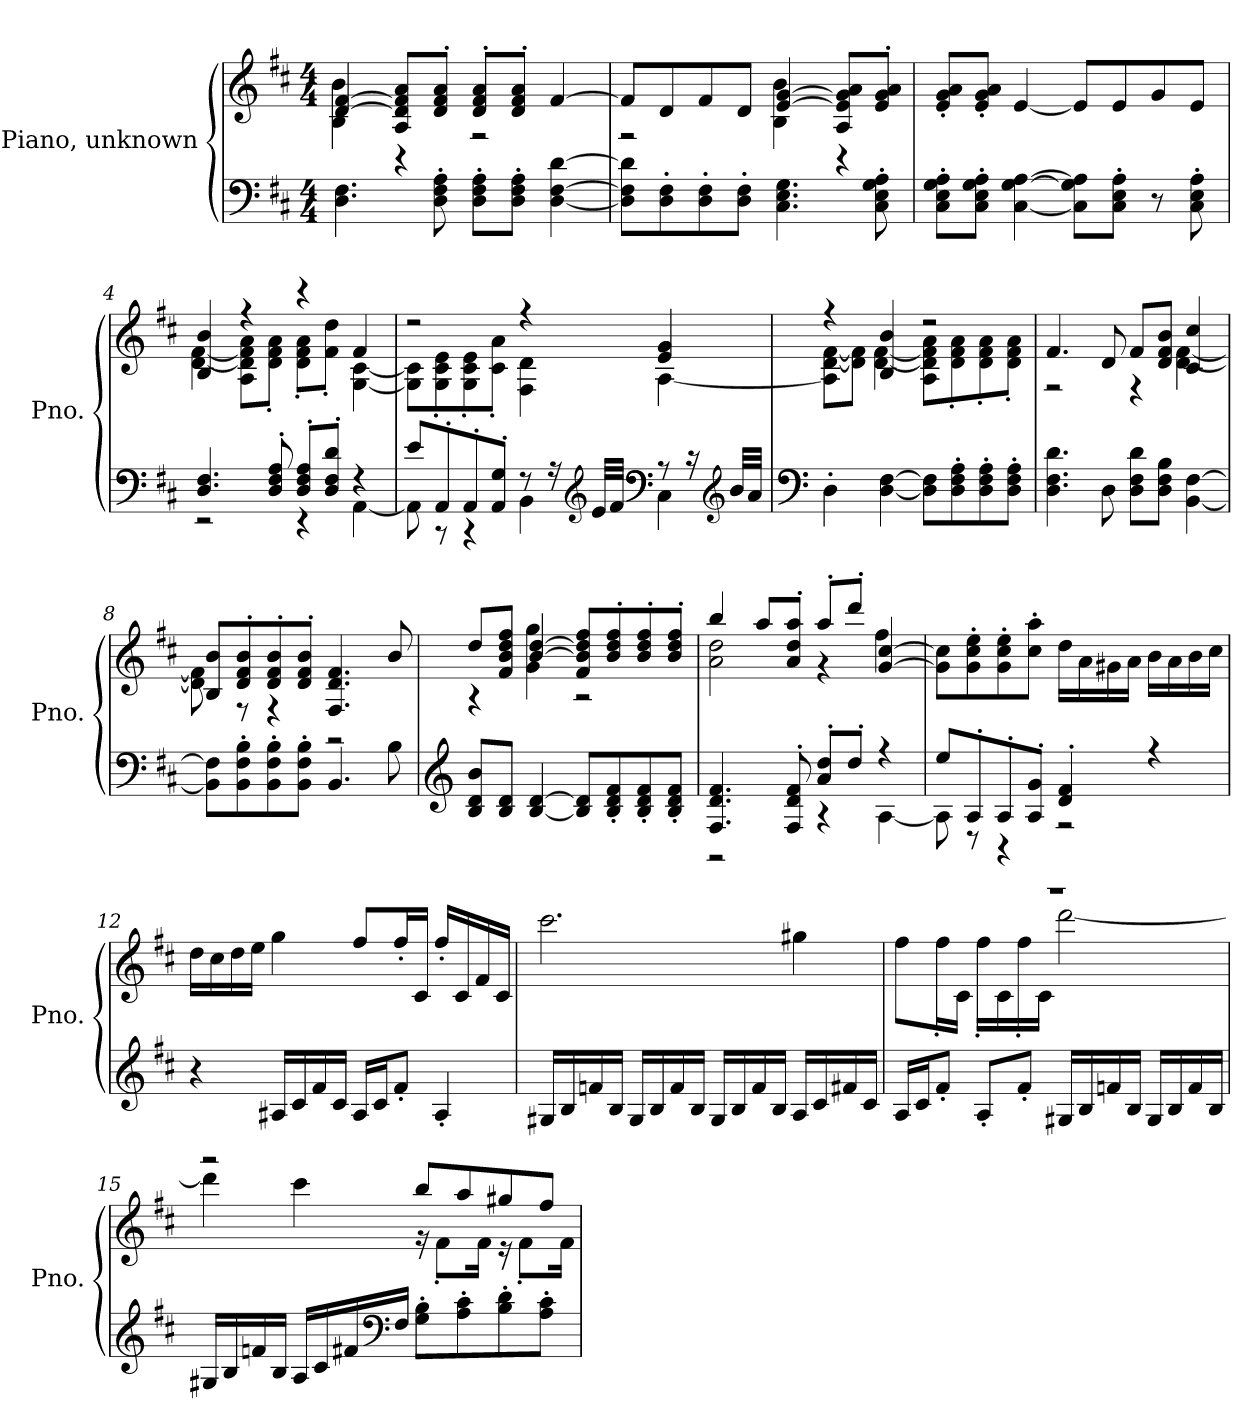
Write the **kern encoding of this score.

**kern	**kern
*part1	*part1
*staff2	*staff1
*I"Piano, unknown	*
*I'Pno.	*
*clefF4	*clefG2
*k[f#c#]	*k[f#c#]
*M4/4	*M4/4
*MM120	*MM120
=1	=1
*	*^
4.D\ 4.F#\	[4d/ [4f#/	4B\ 4b\
.	8A/ 8d/] 8f#/] 8a/L	4r
8D\' 8F#\' 8A\'	8d/' 8f#/' 8a/'J	.
8D\' 8F#\' 8A\'L	8d/' 8f#/' 8a/'L	2r
8D\' 8F#\' 8A\'J	8d/' 8f#/' 8a/'J	.
[4D\ [4F#\ [4d\	[4f#/	.
=2	=2	=2
8D\] 8F#\] 8d\]L	8f#/L]	2r
8D\' 8F#\'	8d/	.
8D\' 8F#\'	8f#/	.
8D\' 8F#\'J	8d/J	.
4.C#\ 4.E\ 4.G\	[4e/ [4g/	4B\ 4b\
.	8A/ 8e/] 8g/] 8a/L	4r
8C#\' 8E\' 8G\' 8A\'	8e/' 8g/' 8a/'J	.
*	*v	*v
=3	=3
8C#\' 8E\' 8G\' 8A\'L	8e/' 8g/' 8a/'L
8C#\' 8E\' 8G\' 8A\'J	8e/' 8g/' 8a/'J
[4C#\ [4G\ [4A\	[4e/
8C#\] 8G\] 8A\]L	8e/L]
8C#\' 8E\' 8A\'J	8e/
8r	8g/
8C#\' 8E\' 8A\'	8e/J
=4	=4
*^	*^
4.D/ 4.F#/	2r	4B/ 4b/	[4d\ [4f#\
.	.	4r	8A\ 8d\] 8f#\] 8a\L
8D/' 8F#/' 8A/'	.	.	8d\' 8f#\' 8a\'J
8D/' 8F#/' 8A/'L	4r	4r	8d\' 8f#\' 8a\'L
8D/' 8F#/' 8d/'J	.	.	8f#\' 8dd\'J
4r	[4AA\	4f#/	[4G\ [4c#\
!!LO:LB:g=z	!!
=5	=5	=5	=5
8e/L	8AA\]	2r	8G\] 8c#\]L
8AA'/	8r	.	8G\' 8c#\' 8e\'
8AA'/	4r	.	8G\' 8c#\' 8e\'
8AA/' 8G/'J	.	.	8c#\' 8a\'J
8r	4BB\	4r	4F#\ 4d\
16r	.	.	.
*clefG2	*	*	*
32e/LLL	.	.	.
32f#/JJJ	.	.	.
*clefF4	*	*	*
8r	4C#\	4e/ 4g/	[4A\
16r	.	.	.
*clefG2	*	*	*
32b/LLL	.	.	.
32a/JJJ	.	.	.
*v	*v	*	*
=6	=6	=6
*clefF4	*	*
4D'\	4r	8A\] [8d\ [8f#\L
.	.	8d\] 8f#\]J
[4D\ [4F#\	4B/ 4b/	[4d\ [4f#\
8D\] 8F#\]L	2r	8A\ 8d\] 8f#\] 8a\L
8D\' 8F#\' 8A\'	.	8d\' 8f#\' 8a\'
8D\' 8F#\' 8A\'	.	8d\' 8f#\' 8a\'
8D\' 8F#\' 8A\'J	.	8d\' 8f#\' 8a\'J
=7	=7	=7
4.D\ 4.F#\ 4.d\	4.f#/	2r
8D\	8d/	.
8D\ 8F#\ 8d\L	8f#/L	4r
8D\ 8F#\ 8B\J	8d/ 8f#/ 8b/J	.
[4BB\ [4F#\	4c#/ 4cc#/	[4d\ [4f#\
!!LO:LB:g=z	!!
=8	=8	=8
8BB\] 8F#\]L	8B/ 8b/L	8d\] 8f#\]
8BB\' 8F#\' 8B\'	8d/' 8f#/' 8b/'	8r
8BB\' 8F#\' 8B\'	8d/' 8f#/' 8b/'	4r
8BB\' 8F#\' 8B\'J	8d/' 8f#/' 8b/'J	.
4.BB/	4.F#/ 4.d/ 4.f#/	2r
8B\	8b/	.
=9	=9	=9
*clefG2	*	*
8B/ 8d/ 8b/L	8dd/L	4r
8B/ 8d/J	8f#/ 8b/ 8dd/ 8ff#/J	.
[4B/ [4d/	[4b/ [4dd/	4g\ 4gg\
8B/] 8d/]L	8f#/ 8b/] 8dd/] 8ff#/L	2r
8B/' 8d/' 8f#/'	8b/' 8dd/' 8ff#/'	.
8B/' 8d/' 8f#/'	8b/' 8dd/' 8ff#/'	.
8B/' 8d/' 8f#/'J	8b/' 8dd/' 8ff#/'J	.
=10	=10	=10
*^	*	*
4.F#/ 4.d/ 4.f#/	2r	4bb/	2a\ 2dd\
.	.	8aa/L	.
8F#/' 8d/' 8f#/'	.	8a/' 8dd/' 8aa/'J	.
8a/' 8dd/'L	4r	8aa'/L	4r
8dd'/J	.	8ddd'/J	.
4r	[4A\	[4g/ [4cc#/	4ff#\
*	*	*v	*v
=11	=11	=11
8ee/L	8A\]	8g\] 8cc#\]L
8A'/	8r	8g\' 8cc#\' 8ee\'
8A'/	4r	8g\' 8cc#\' 8ee\'
8A/' 8g/'J	.	8cc#\' 8aa\'J
4d/' 4f#/'	2r	16dd\LL
.	.	16a\
.	.	16g#X\
.	.	16a\JJ
4r	.	16b\LL
.	.	16a\
.	.	16b\
.	.	16cc#\JJ
*v	*v	*
!!LO:LB:g=z
=12	=12
4r	16dd\LL
.	16cc#\
.	16dd\
.	16ee\JJ
16A#X/LL	4gg\
16c#/	.
16f#/	.
16c#/JJ	.
16A#/LL	8ff#/L
16c#/J	.
8f#'/J	16ff#'/L
.	16c#/JJ
4A#'/	16ff#'/LL
.	16c#/
.	16f#/
.	16c#/JJ
=13	=13
16G#X/LL	2.ccc#\
16B/	.
16fn/	.
16B/JJ	.
16G#/LL	.
16B/	.
16f/	.
16B/JJ	.
16G#/LL	.
16B/	.
16f/	.
16B/JJ	.
16A/LL	4gg#X\
16c#/	.
16f#X/	.
16c#/JJ	.
!!LO:LB:g=z
=14	=14
*	*^
16A/LL	1r	8ff#\L
16c#/J	.	.
8f#'/J	.	16ff#'\L
.	.	16c#\JJ
8A'/L	.	16ff#'\LL
.	.	16c#\
8f#'/J	.	16ff#'\
.	.	16c#\JJ
16G#X/LL	.	[2ddd\
16B/	.	.
16fn/	.	.
16B/JJ	.	.
16G#/LL	.	.
16B/	.	.
16f/	.	.
16B/JJ	.	.
=15	=15	=15
16G#X/LL	2r	4ddd\]
16B/	.	.
16fn/	.	.
16B/JJ	.	.
16A/LL	.	4ccc#\
16c#/	.	.
16f#X/	.	.
*clefF4	*	*
16F#/JJ	.	.
8G#\' 8B\'L	8bb/L	16r
.	.	8f#'\L
8A\' 8c#\'	8aa/	.
.	.	16f#\Jk
8B\' 8d\'	8gg#X/	16r
.	.	8f#'\L
8A\' 8c#\'J	8ff#/J	.
.	.	16f#\Jk
*	*v	*v
=	=
*-	*-
